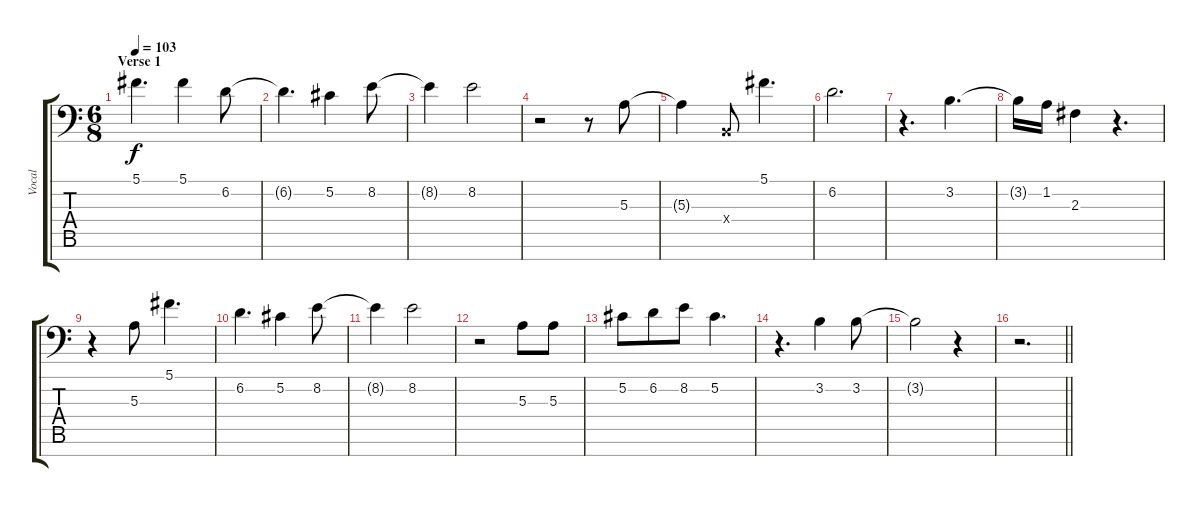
\track ("Vocal" "Vocal") {instrument lead6voice}
\staff {score tabs}
\tuning (Db4 Ab3 E3 B2 Gb2 Db2 Gb1) {hide}
\ts (6 8)
\section ("" "Verse 1")
\tempo 103
\clef f4
\ks c
5.1{t}.4{d dy f} 5.1.4 6.2.8 |
6.2{t}.4{d} 5.2.4 8.2.8 |
8.2{t}.4 8.2.2 |
r.2 r.8 5.3.8 |
5.3{t}.4 0.4{x}.8 5.1.4{d} |
6.2.2{d} |
r.4{d} 3.2.4{d} |
3.2{t}.16 1.2.16 2.3.4 r.4{d} |
r.4 5.3.8 5.1.4{d} |
6.2.4{d} 5.2.4 8.2.8 |
8.2{t}.4 8.2.2 |
r.2 5.3.8 5.3.8 |
5.2.8 6.2.8 8.2.8 5.2.4{d} |
r.4{d} 3.2.4 3.2.8 |
3.2{t}.2 r.4 |
\barLineRight lightlight
r.2{d}
